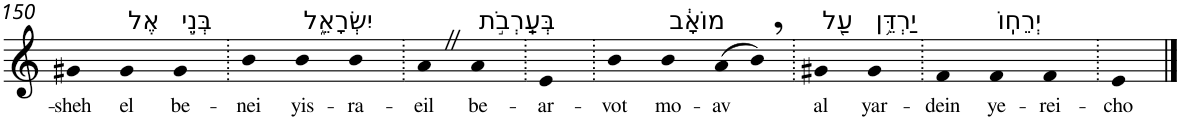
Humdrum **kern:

**kern	**text
*part1	*part1
*staff1	*staff1
*I"Piano	*
*I'Pno	*
!!LO:PB:g=z
*clefG2	*
*k[]	*
=150	=150
!	!LO:LY:b
4g#X	-sheh
!LO:TX:a:t=אֶל	!
!	!LO:LY:b
4g#	el
!LO:TX:a:t=בְּנֵ֣י	!
!	!LO:LY:b
4g#	be-
=151.	=151.
!	!LO:LY:b
4b	-nei
!LO:TX:a:t=יִשְׂרָאֵ֑ל	!
!	!LO:LY:b
4b	yis-
!	!LO:LY:b
4b	-ra-
=152.	=152.
!	!LO:LY:b
4aZ	-eil
!LO:TX:a:t=בְּעַֽרְבֹ֣ת	!
!	!LO:LY:b
4a	be-
=153.	=153.
!	!LO:LY:b
4e	-ar-
=154.	=154.
!	!LO:LY:b
4b	-vot
!LO:TX:a:t=מוֹאָ֔ב	!
!	!LO:LY:b
4b	mo-
!	!LO:LY:b
(>8a	-av
8b,)	.
=155.	=155.
!LO:TX:a:t=עַ֖ל	!
!	!LO:LY:b
4g#X	al
!LO:TX:a:t=יַרְדֵּ֥ן	!
!	!LO:LY:b
4g#	yar-
=156.	=156.
!	!LO:LY:b
4f	-dein
!LO:TX:a:t=יְרֵחֽוֹ	!
!	!LO:LY:b
4f	ye-
!	!LO:LY:b
4f	-rei-
=157.	=157.
!	!LO:LY:b
4e	-cho
==	==
*-	*-
